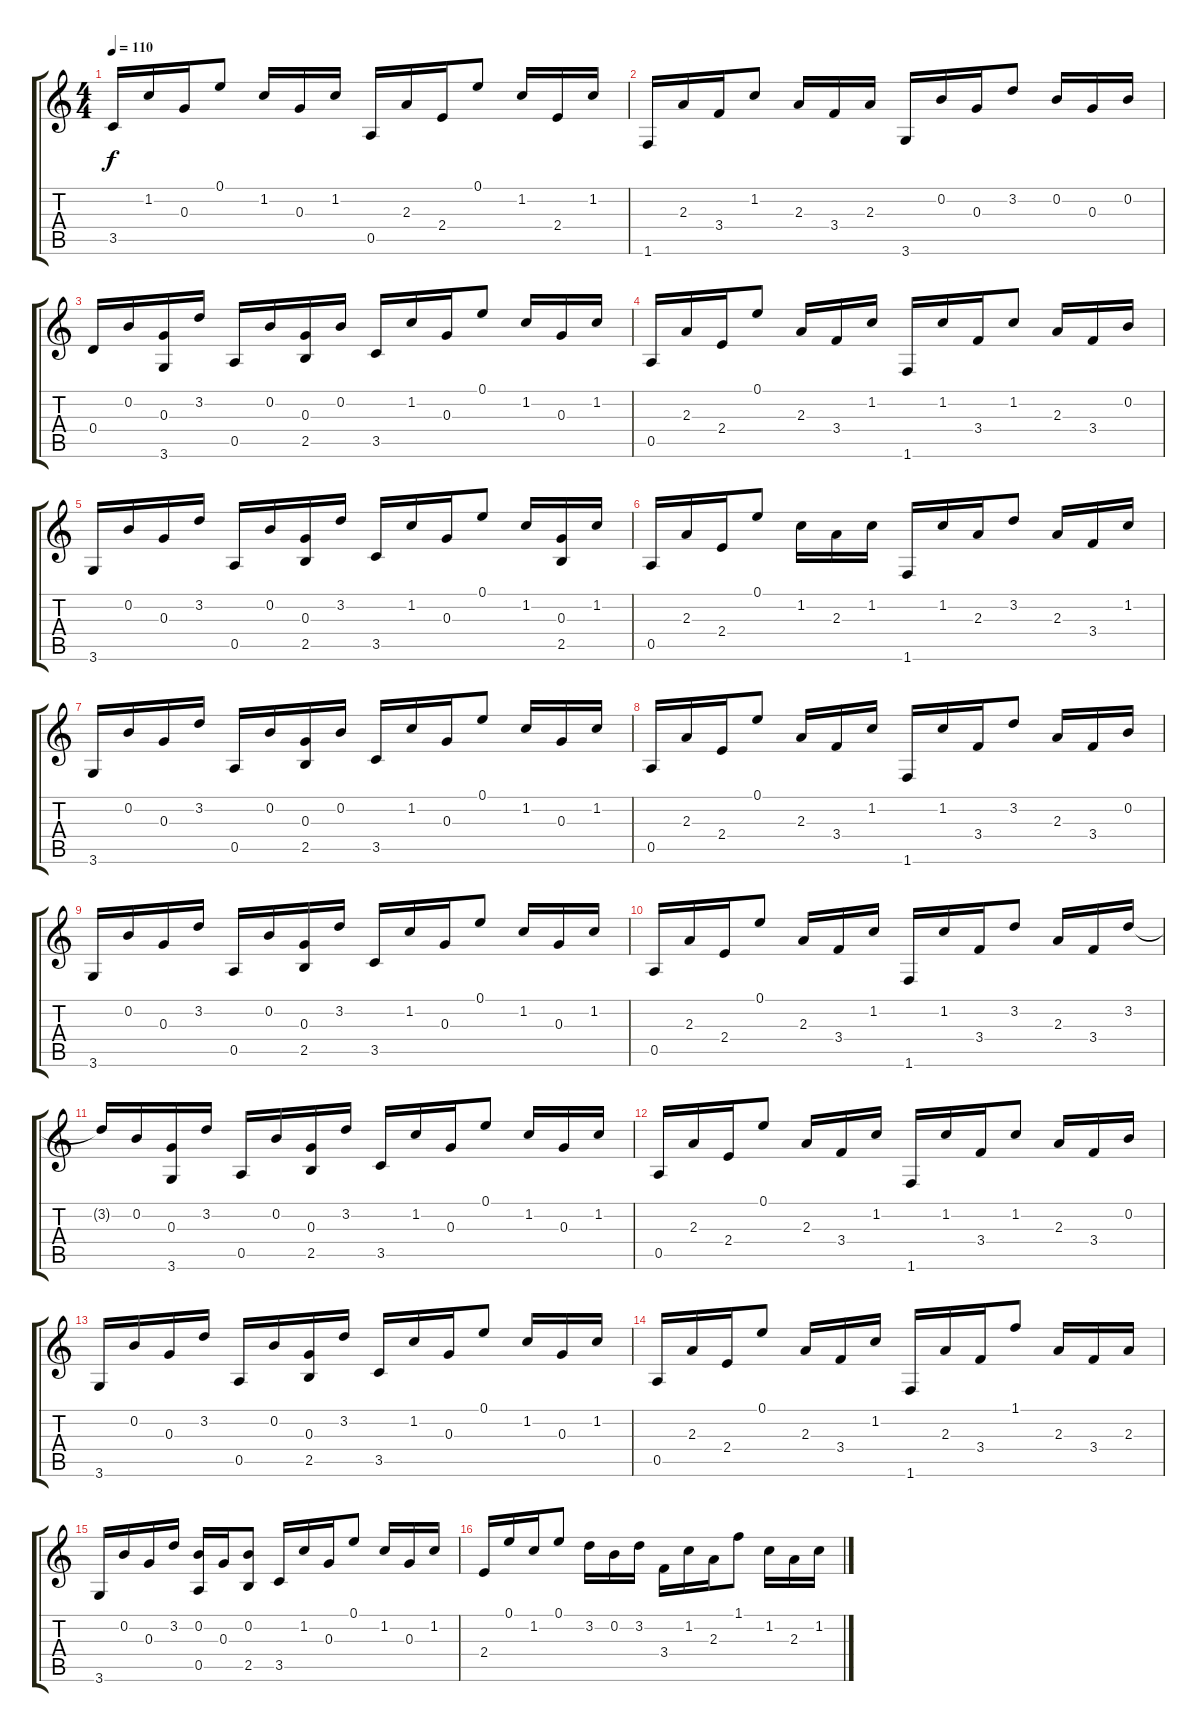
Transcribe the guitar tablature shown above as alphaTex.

\track "" {instrument acousticguitarsteel}
\staff {score tabs}
\tuning (E4 B3 G3 D3 A2 E2) {hide}
\ts (4 4)
\tempo 110
\clef g2
\ks c
3.5.16{dy f} 1.2.16 0.3.16 0.1.8 1.2.16 0.3.16 1.2.16 0.5.16 2.3.16 2.4.16 0.1.8 1.2.16 2.4.16 1.2.16 |
1.6.16 2.3.16 3.4.16 1.2.8 2.3.16 3.4.16 2.3.16 3.6.16 0.2.16 0.3.16 3.2.8 0.2.16 0.3.16 0.2.16 |
0.4.16 0.2.16 (0.3 3.6).16 3.2.16 0.5.16 0.2.16 (0.3 2.5).16 0.2.16 3.5.16 1.2.16 0.3.16 0.1.8 1.2.16 0.3.16 1.2.16 |
0.5.16 2.3.16 2.4.16 0.1.8 2.3.16 3.4.16 1.2.16 1.6.16 1.2.16 3.4.16 1.2.8 2.3.16 3.4.16 0.2.16 |
3.6.16 0.2.16 0.3.16 3.2.16 0.5.16 0.2.16 (0.3 2.5).16 3.2.16 3.5.16 1.2.16 0.3.16 0.1.8 1.2.16 (0.3 2.5).16 1.2.16 |
0.5.16 2.3.16 2.4.16 0.1.8 1.2.16 2.3.16 1.2.16 1.6.16 1.2.16 2.3.16 3.2.8 2.3.16 3.4.16 1.2.16 |
3.6.16 0.2.16 0.3.16 3.2.16 0.5.16 0.2.16 (0.3 2.5).16 0.2.16 3.5.16 1.2.16 0.3.16 0.1.8 1.2.16 0.3.16 1.2.16 |
0.5.16 2.3.16 2.4.16 0.1.8 2.3.16 3.4.16 1.2.16 1.6.16 1.2.16 3.4.16 3.2.8 2.3.16 3.4.16 0.2.16 |
3.6.16 0.2.16 0.3.16 3.2.16 0.5.16 0.2.16 (0.3 2.5).16 3.2.16 3.5.16 1.2.16 0.3.16 0.1.8 1.2.16 0.3.16 1.2.16 |
0.5.16 2.3.16 2.4.16 0.1.8 2.3.16 3.4.16 1.2.16 1.6.16 1.2.16 3.4.16 3.2.8 2.3.16 3.4.16 3.2.16 |
3.2{t}.16 0.2.16 (0.3 3.6).16 3.2.16 0.5.16 0.2.16 (0.3 2.5).16 3.2.16 3.5.16 1.2.16 0.3.16 0.1.8 1.2.16 0.3.16 1.2.16 |
0.5.16 2.3.16 2.4.16 0.1.8 2.3.16 3.4.16 1.2.16 1.6.16 1.2.16 3.4.16 1.2.8 2.3.16 3.4.16 0.2.16 |
3.6.16 0.2.16 0.3.16 3.2.16 0.5.16 0.2.16 (0.3 2.5).16 3.2.16 3.5.16 1.2.16 0.3.16 0.1.8 1.2.16 0.3.16 1.2.16 |
0.5.16 2.3.16 2.4.16 0.1.8 2.3.16 3.4.16 1.2.16 1.6.16 2.3.16 3.4.16 1.1.8 2.3.16 3.4.16 2.3.16 |
3.6.16 0.2.16 0.3.16 3.2.16 (0.2 0.5).16 0.3.16 (0.2 2.5).8 3.5.16 1.2.16 0.3.16 0.1.8 1.2.16 0.3.16 1.2.16 |
2.4.16 0.1.16 1.2.16 0.1.8 3.2.16 0.2.16 3.2.16 3.4.16 1.2.16 2.3.16 1.1.8 1.2.16 2.3.16 1.2.16
